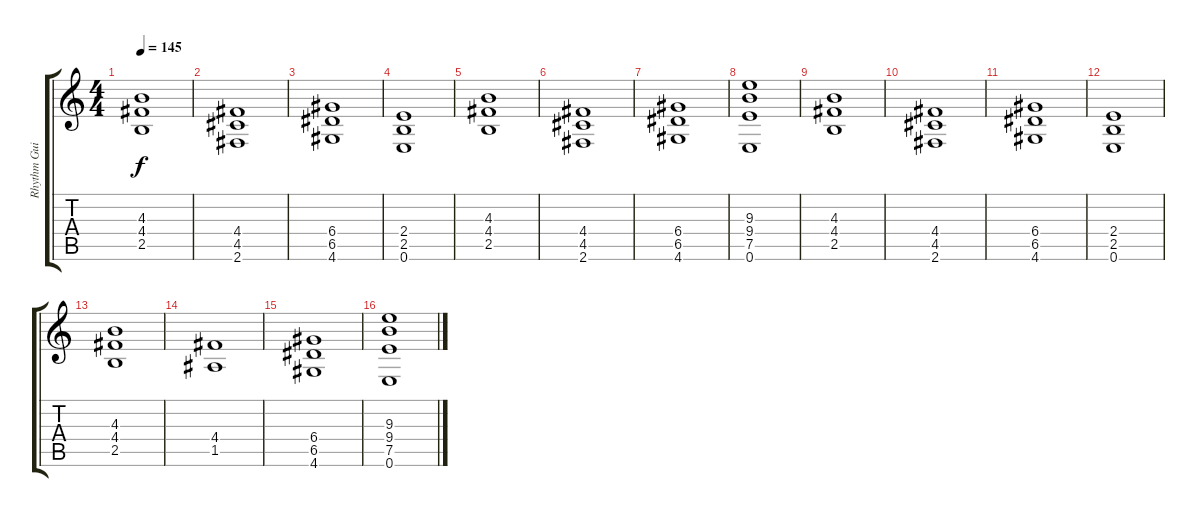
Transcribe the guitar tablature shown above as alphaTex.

\track ("Rhythm Guitar" "Rhythm Gui") {instrument overdrivenguitar}
\staff {score tabs}
\tuning (E4 B3 G3 D3 A2 E2) {hide}
\ts (4 4)
\tempo 145
\clef g2
\ks c
(4.3 4.4 2.5).1{dy f} |
(4.4 4.5 2.6).1 |
(6.4 6.5 4.6).1 |
(2.4 2.5 0.6).1 |
(4.3 4.4 2.5).1 |
(4.4 4.5 2.6).1 |
(6.4 6.5 4.6).1 |
(9.3 9.4 7.5 0.6).1 |
(4.3 4.4 2.5).1 |
(4.4 4.5 2.6).1 |
(6.4 6.5 4.6).1 |
(2.4 2.5 0.6).1 |
(4.3 4.4 2.5).1 |
(4.4 1.5).1 |
(6.4 6.5 4.6).1 |
(9.3 9.4 7.5 0.6).1
